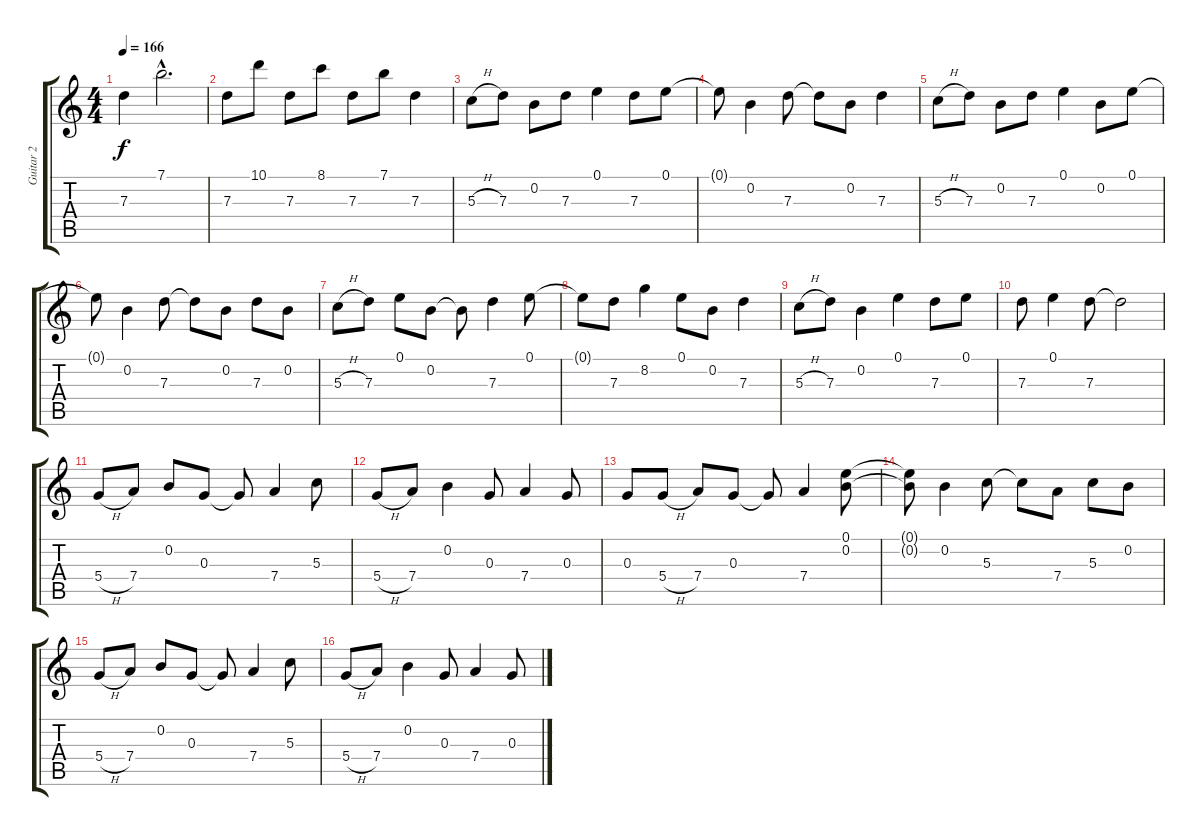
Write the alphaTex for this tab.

\track ("Guitar 2" "Guitar 2") {instrument distortionguitar}
\staff {score tabs}
\tuning (E4 B3 G3 D3 A2 E2) {hide}
\ts (4 4)
\tempo 166
\clef g2
\ks c
7.3.4{dy f} 7.1{hac}.2{d} |
7.3.8 10.1.8 7.3.8 8.1.8 7.3.8 7.1.8 7.3.4 |
5.3{h}.8 7.3.8 0.2.8 7.3.8 0.1.4 7.3.8 0.1.8 |
0.1{t}.8 0.2.4 7.3.8 7.3{t}.8 0.2.8 7.3.4 |
5.3{h}.8 7.3.8 0.2.8 7.3.8 0.1.4 0.2.8 0.1.8 |
0.1{t}.8 0.2.4 7.3.8 7.3{t}.8 0.2.8 7.3.8 0.2.8 |
5.3{h}.8 7.3.8 0.1.8 0.2.8 0.2{t}.8 7.3.4 0.1.8 |
0.1{t}.8 7.3.8 8.2.4 0.1.8 0.2.8 7.3.4 |
5.3{h}.8 7.3.8 0.2.4 0.1.4 7.3.8 0.1.8 |
7.3.8 0.1.4 7.3.8 7.3{t}.2 |
5.4{h}.8 7.4.8 0.2.8 0.3.8 0.3{t}.8 7.4.4 5.3.8 |
5.4{h}.8 7.4.8 0.2.4 0.3.8 7.4.4 0.3.8 |
0.3.8 5.4{h}.8 7.4.8 0.3.8 0.3{t}.8 7.4.4 (0.1 0.2).8 |
(0.1{t} 0.2{t}).8 0.2.4 5.3.8 5.3{t}.8 7.4.8 5.3.8 0.2.8 |
5.4{h}.8 7.4.8 0.2.8 0.3.8 0.3{t}.8 7.4.4 5.3.8 |
5.4{h}.8 7.4.8 0.2.4 0.3.8 7.4.4 0.3.8
